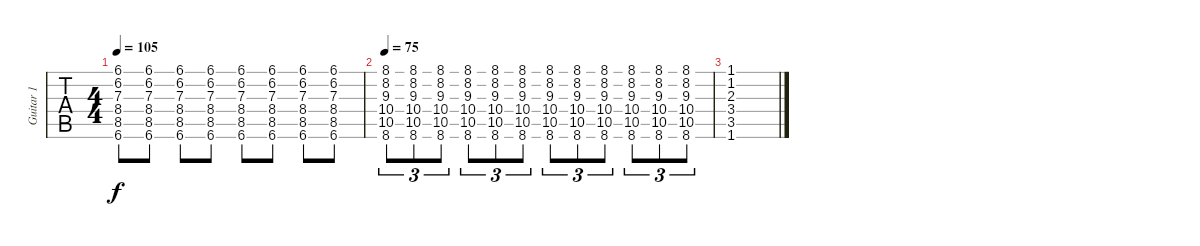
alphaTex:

\track ("Guitar 1" "Guitar 1") {instrument overdrivenguitar}
\staff {tabs}
\tuning (E4 B3 G3 D3 A2 E2) {hide}
\ts (4 4)
\tempo 105
\clef g2
\ks c
(6.1 6.2 7.3 8.4 8.5 6.6).8{dy f} (6.1 6.2 7.3 8.4 8.5 6.6).8 (6.1 6.2 7.3 8.4 8.5 6.6).8 (6.1 6.2 7.3 8.4 8.5 6.6).8 (6.1 6.2 7.3 8.4 8.5 6.6).8 (6.1 6.2 7.3 8.4 8.5 6.6).8 (6.1 6.2 7.3 8.4 8.5 6.6).8 (6.1 6.2 7.3 8.4 8.5 6.6).8 |
\tempo 75
(8.1 8.2 9.3 10.4 10.5 8.6).8{tu (3 2)} (8.1 8.2 9.3 10.4 10.5 8.6).8{tu (3 2)} (8.1 8.2 9.3 10.4 10.5 8.6).8{tu (3 2)} (8.1 8.2 9.3 10.4 10.5 8.6).8{tu (3 2)} (8.1 8.2 9.3 10.4 10.5 8.6).8{tu (3 2)} (8.1 8.2 9.3 10.4 10.5 8.6).8{tu (3 2)} (8.1 8.2 9.3 10.4 10.5 8.6).8{tu (3 2)} (8.1 8.2 9.3 10.4 10.5 8.6).8{tu (3 2)} (8.1 8.2 9.3 10.4 10.5 8.6).8{tu (3 2)} (8.1 8.2 9.3 10.4 10.5 8.6).8{tu (3 2)} (8.1 8.2 9.3 10.4 10.5 8.6).8{tu (3 2)} (8.1 8.2 9.3 10.4 10.5 8.6).8{tu (3 2)} |
(1.1 1.2 2.3 3.4 3.5 1.6).1
